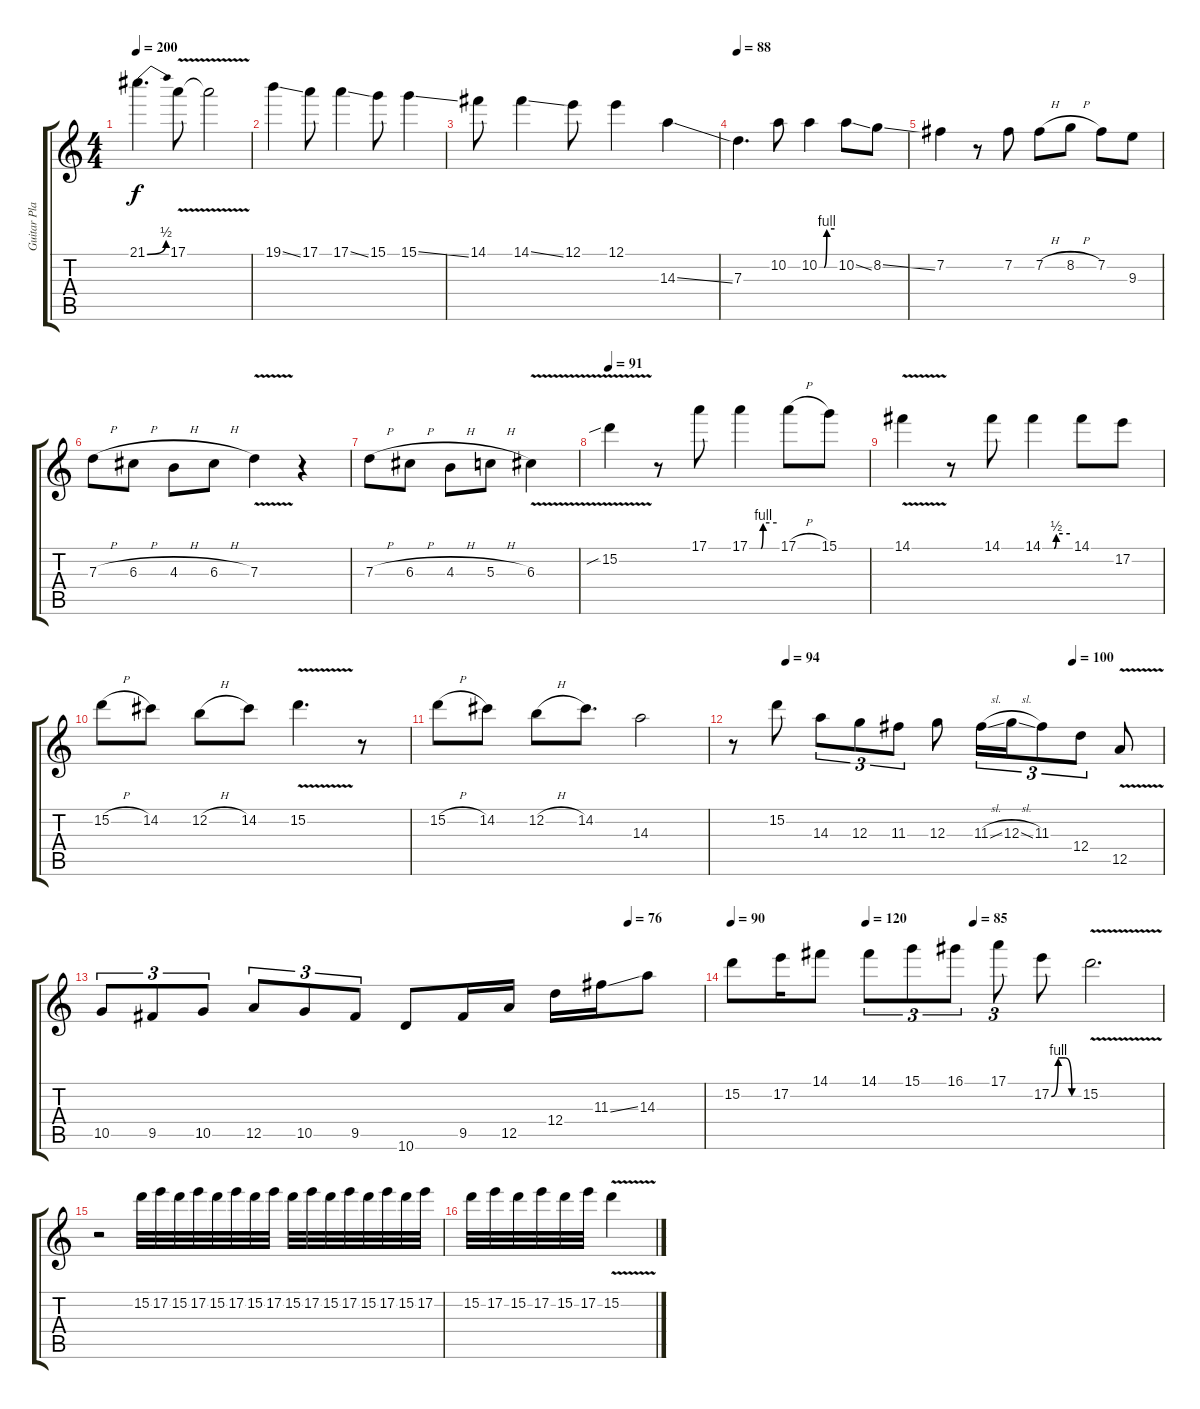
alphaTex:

\track ("Guitar Player" "Guitar Pla") {instrument distortionguitar}
\staff {score tabs}
\tuning (E4 B3 G3 D3 A2 E2) {hide}
\ts (4 4)
\tempo 200
\clef g2
\ks c
21.1{be (bend 0 0 60 2)}.4{d dy f} 17.1{v}.8 17.1{t}.2 |
19.1{ss}.4 17.1.8 17.1{ss}.4 15.1.8 15.1{ss}.4 |
14.1.8 14.1{ss}.4 12.1.8 12.1.4 14.3{ss}.4 |
\tempo 88
7.3.4{d} 10.2.8 10.2{be (custom 0 0 19 0 30 4 60 4)}.4 10.2{ss}.8 8.2{ss}.8 |
7.2.4 r.8 7.2.8 7.2{h}.8 8.2{h}.8 7.2.8 9.3.8 |
7.3{h}.8 6.3{h}.8 4.3{h}.8 6.3{h}.8 7.3{v}.4 r.4 |
7.3{h}.8 6.3{h}.8 4.3{h}.8 5.3{h}.8 6.3{v}.4 |
\tempo 91
15.2{v sib}.4 r.8 17.1.8 17.1{be (custom 0 0 25 0 30 4 60 4)}.4 17.1{h}.8 15.1.8 |
14.1{v}.4 r.8 14.1.8 14.1{be (custom 0 0 18 0 25 0 30 2 60 2)}.4 14.1.8 17.2.8 |
15.2{h}.8 14.2.8 12.2{h}.8 14.2.8 15.2{v}.4{d} r.8 |
15.2{h}.8 14.2.8 12.2{h}.8 14.2.8{d} 14.3.2 |
\tempo (94 0.125)
\tempo (100 0.7916666666666666)
r.8 15.2.8 14.3.8{tu (3 2)} 12.3.8{tu (3 2)} 11.3.8{tu (3 2)} 12.3.8 11.3{sl}.16{tu (3 2)} 12.3{sl}.16{tu (3 2)} 11.3.8{tu (3 2)} 12.4.8{tu (3 2)} 12.5{v}.8 |
\tempo (76 0.875)
10.5.8{tu (3 2)} 9.5.8{tu (3 2)} 10.5.8{tu (3 2)} 12.5.8{tu (3 2)} 10.5.8{tu (3 2)} 9.5.8{tu (3 2)} 10.6.8 9.5.16 12.5.16 12.4.16 11.3{ss}.16 14.3.8 |
\tempo 90
\tempo (120 0.3125)
\tempo (85 0.5625)
15.2.8 17.2.16 14.1.8 14.1.8{tu (3 2)} 15.1.8{tu (3 2)} 16.1.8{tu (3 2)} 17.1.8{tu (3 2)} 17.2{be (custom 0 0 15 4 30 4 45 0 60 0)}.8 15.2{v}.2{d} |
r.2 15.2.32 17.2.32 15.2.32 17.2.32 15.2.32 17.2.32 15.2.32 17.2.32 15.2.32 17.2.32 15.2.32 17.2.32 15.2.32 17.2.32 15.2.32 17.2.32 |
15.2.32 17.2.32 15.2.32 17.2.32 15.2.32 17.2.32 15.2{v}.4
